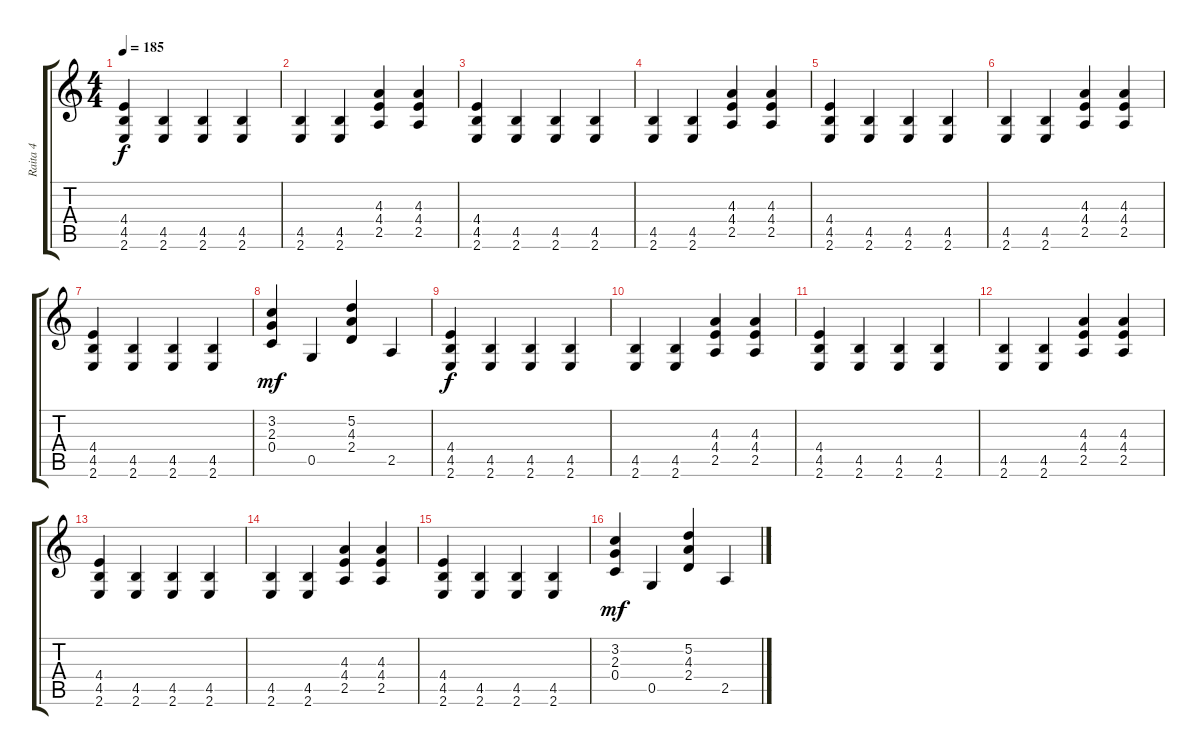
\track ("Raita 4" "Raita 4") {instrument distortionguitar}
\staff {score tabs}
\tuning (D4 A3 F3 C3 G2 D2) {hide}
\ts (4 4)
\tempo 185
\clef g2
\ks c
(4.4 4.5 2.6).4{dy f} (4.5 2.6).4 (4.5 2.6).4 (4.5 2.6).4 |
(4.5 2.6).4 (4.5 2.6).4 (4.3 4.4 2.5).4 (4.3 4.4 2.5).4 |
(4.4 4.5 2.6).4 (4.5 2.6).4 (4.5 2.6).4 (4.5 2.6).4 |
(4.5 2.6).4 (4.5 2.6).4 (4.3 4.4 2.5).4 (4.3 4.4 2.5).4 |
(4.4 4.5 2.6).4 (4.5 2.6).4 (4.5 2.6).4 (4.5 2.6).4 |
(4.5 2.6).4 (4.5 2.6).4 (4.3 4.4 2.5).4 (4.3 4.4 2.5).4 |
(4.4 4.5 2.6).4 (4.5 2.6).4 (4.5 2.6).4 (4.5 2.6).4 |
(3.2 2.3 0.4).4{dy mf} 0.5.4 (5.2 4.3 2.4).4 2.5.4 |
(4.4 4.5 2.6).4{dy f} (4.5 2.6).4 (4.5 2.6).4 (4.5 2.6).4 |
(4.5 2.6).4 (4.5 2.6).4 (4.3 4.4 2.5).4 (4.3 4.4 2.5).4 |
(4.4 4.5 2.6).4 (4.5 2.6).4 (4.5 2.6).4 (4.5 2.6).4 |
(4.5 2.6).4 (4.5 2.6).4 (4.3 4.4 2.5).4 (4.3 4.4 2.5).4 |
(4.4 4.5 2.6).4 (4.5 2.6).4 (4.5 2.6).4 (4.5 2.6).4 |
(4.5 2.6).4 (4.5 2.6).4 (4.3 4.4 2.5).4 (4.3 4.4 2.5).4 |
(4.4 4.5 2.6).4 (4.5 2.6).4 (4.5 2.6).4 (4.5 2.6).4 |
(3.2 2.3 0.4).4{dy mf} 0.5.4 (5.2 4.3 2.4).4 2.5.4
